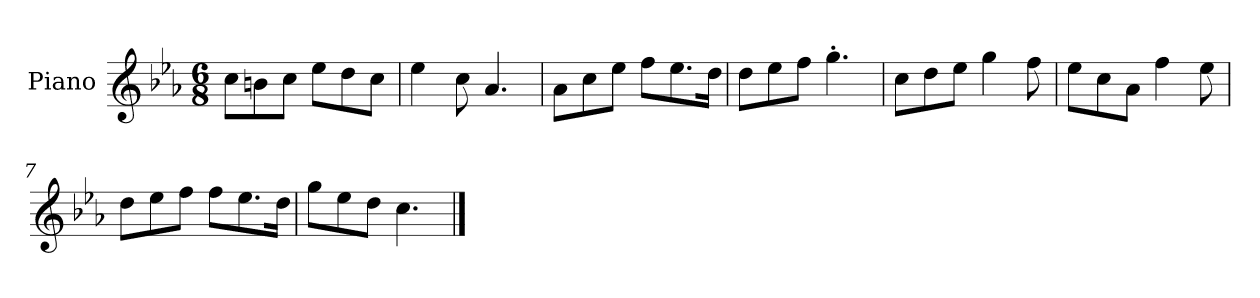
**kern
*part1
*staff1
*I"Piano
*I'Pno.
*clefG2
*k[b-e-a-]
*M6/8
*MM120
=1
8cc\L
8bn\
8cc\J
8ee-\L
8dd\
8cc\J
=2
4ee-\
8cc\
4.a-/
=3
8a-\L
8cc\
8ee-\J
8ff\L
8.ee-\
16dd\Jk
=4
8dd\L
8ee-\
8ff\J
4.gg'\
=5
8cc\L
8dd\
8ee-\J
4gg\
8ff\
=6
8ee-\L
8cc\
8a-\J
4ff\
8ee-\
=7
8dd\L
8ee-\
8ff\J
8ff\L
8.ee-\
16dd\Jk
=8
8gg\L
8ee-\
8dd\J
4.cc\
==
*-
